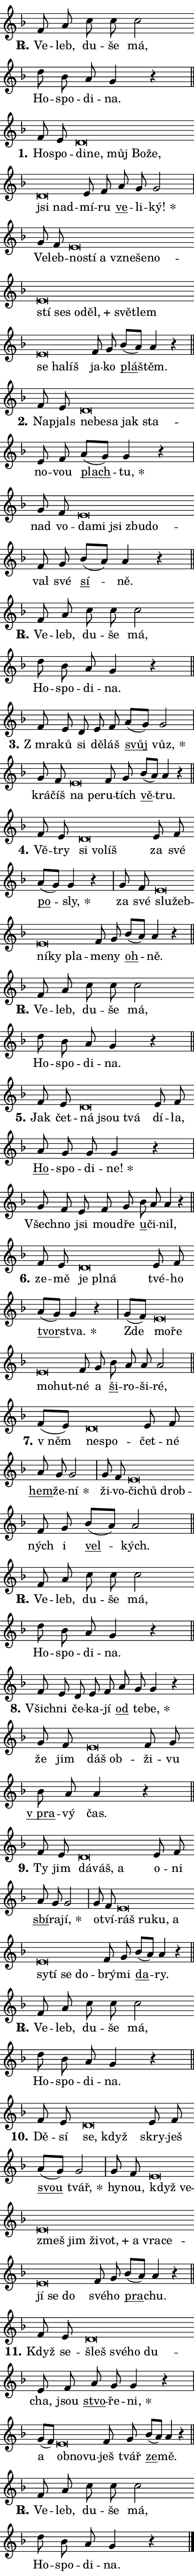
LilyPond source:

\version "2.24.0"
\header { tagline = "" }
\paper {
  indent = 0\cm
  top-margin = 0\cm
  right-margin = 0\cm
  bottom-margin = 0\cm
  left-margin = 0\cm
  paper-width = 7\cm
  page-breaking = #ly:one-page-breaking
  system-system-spacing.basic-distance = #11
  score-system-spacing.basic-distance = #11
  ragged-last = ##f
}


%% Author: Thomas Morley
%% https://lists.gnu.org/archive/html/lilypond-user/2020-05/msg00002.html
#(define (line-position grob)
"Returns position of @var[grob} in current system:
   @code{'start}, if at first time-step
   @code{'end}, if at last time-step
   @code{'middle} otherwise
"
  (let* ((col (ly:item-get-column grob))
         (ln (ly:grob-object col 'left-neighbor))
         (rn (ly:grob-object col 'right-neighbor))
         (col-to-check-left (if (ly:grob? ln) ln col))
         (col-to-check-right (if (ly:grob? rn) rn col))
         (break-dir-left
           (and
             (ly:grob-property col-to-check-left 'non-musical #f)
             (ly:item-break-dir col-to-check-left)))
         (break-dir-right
           (and
             (ly:grob-property col-to-check-right 'non-musical #f)
             (ly:item-break-dir col-to-check-right))))
        (cond ((eqv? 1 break-dir-left) 'start)
              ((eqv? -1 break-dir-right) 'end)
              (else 'middle))))

#(define (tranparent-at-line-position vctor)
  (lambda (grob)
  "Relying on @code{line-position} select the relevant enry from @var{vctor}.
Used to determine transparency,"
    (case (line-position grob)
      ((end) (not (vector-ref vctor 0)))
      ((middle) (not (vector-ref vctor 1)))
      ((start) (not (vector-ref vctor 2))))))

noteHeadBreakVisibility =
#(define-music-function (break-visibility)(vector?)
"Makes @code{NoteHead}s transparent relying on @var{break-visibility}"
#{
  \override NoteHead.transparent =
    #(tranparent-at-line-position break-visibility)
#})

#(define delete-ledgers-for-transparent-note-heads
  (lambda (grob)
    "Reads whether a @code{NoteHead} is transparent.
If so this @code{NoteHead} is removed from @code{'note-heads} from
@var{grob}, which is supposed to be @code{LedgerLineSpanner}.
As a result ledgers are not printed for this @code{NoteHead}"
    (let* ((nhds-array (ly:grob-object grob 'note-heads))
           (nhds-list
             (if (ly:grob-array? nhds-array)
                 (ly:grob-array->list nhds-array)
                 '()))
           ;; Relies on the transparent-property being done before
           ;; Staff.LedgerLineSpanner.after-line-breaking is executed.
           ;; This is fragile ...
           (to-keep
             (remove
               (lambda (nhd)
                 (ly:grob-property nhd 'transparent #f))
               nhds-list)))
      ;; TODO find a better method to iterate over grob-arrays, similiar
      ;; to filter/remove etc for lists
      ;; For now rebuilt from scratch
      (set! (ly:grob-object grob 'note-heads)  '())
      (for-each
        (lambda (nhd)
          (ly:pointer-group-interface::add-grob grob 'note-heads nhd))
        to-keep))))

hideNotes = {
  \noteHeadBreakVisibility #begin-of-line-visible
}
unHideNotes = {
  \noteHeadBreakVisibility #all-visible
}

% work-around for resetting accidentals
% https://lilypond.org/doc/v2.23/Documentation/notation/displaying-rhythms#unmetered-music
cadenzaMeasure = {
  \cadenzaOff
  \partial 1024 s1024
  \cadenzaOn
}

#(define-markup-command (accent layout props text) (markup?)
  "Underline accented syllable"
  (interpret-markup layout props
    #{\markup \override #'(offset . 4.3) \underline { #text }#}))

responsum = \markup \concat {
  "R" \hspace #-1.05 \path #0.1 #'((moveto 0 0.07) (lineto 0.9 0.8)) \hspace #0.05 "."
}

\layout {
    \context {
        \Staff
        \remove "Time_signature_engraver"
        \override LedgerLineSpanner.after-line-breaking = #delete-ledgers-for-transparent-note-heads
    }
    \context {
        \Voice {
            \override NoteHead.output-attributes = #'((class . "notehead"))
            \override Hairpin.height = #0.55
        }
    }
    \context {
        \Lyrics {
            \override StanzaNumber.output-attributes = #'((class . "stanzanumber"))
            \override LyricSpace.minimum-distance = #0.9
            \override LyricText.font-name = #"TeX Gyre Schola"
            \override LyricText.font-size = 1
            \override StanzaNumber.font-name = #"TeX Gyre Schola Bold"
            \override StanzaNumber.font-size = 1
        }
    }
}

% magnetic-lyrics.ily
%
%   written by
%     Jean Abou Samra <jean@abou-samra.fr>
%     Werner Lemberg <wl@gnu.org>
%
%   adapted by
%     Jiri Hon <jiri.hon@gmail.com>
%
% Version 2022-Apr-15

% https://www.mail-archive.com/lilypond-user@gnu.org/msg149350.html

#(define (Left_hyphen_pointer_engraver context)
   "Collect syllable-hyphen-syllable occurrences in lyrics and store
them in properties.  This engraver only looks to the left.  For
example, if the lyrics input is @code{foo -- bar}, it does the
following.

@itemize @bullet
@item
Set the @code{text} property of the @code{LyricHyphen} grob between
@q{foo} and @q{bar} to @code{foo}.

@item
Set the @code{left-hyphen} property of the @code{LyricText} grob with
text @q{foo} to the @code{LyricHyphen} grob between @q{foo} and
@q{bar}.
@end itemize

Use this auxiliary engraver in combination with the
@code{lyric-@/text::@/apply-@/magnetic-@/offset!} hook."
   (let ((hyphen #f)
         (text #f))
     (make-engraver
      (acknowledgers
       ((lyric-syllable-interface engraver grob source-engraver)
        (set! text grob)))
      (end-acknowledgers
       ((lyric-hyphen-interface engraver grob source-engraver)
        ;(when (not (grob::has-interface grob 'lyric-space-interface))
          (set! hyphen grob)));)
      ((stop-translation-timestep engraver)
       (when (and text hyphen)
         (ly:grob-set-object! text 'left-hyphen hyphen))
       (set! text #f)
       (set! hyphen #f)))))

#(define (lyric-text::apply-magnetic-offset! grob)
   "If the space between two syllables is less than the value in
property @code{LyricText@/.details@/.squash-threshold}, move the right
syllable to the left so that it gets concatenated with the left
syllable.

Use this function as a hook for
@code{LyricText@/.after-@/line-@/breaking} if the
@code{Left_@/hyphen_@/pointer_@/engraver} is active."
   (let ((hyphen (ly:grob-object grob 'left-hyphen #f)))
     (when hyphen
       (let ((left-text (ly:spanner-bound hyphen LEFT)))
         (when (grob::has-interface left-text 'lyric-syllable-interface)
           (let* ((common (ly:grob-common-refpoint grob left-text X))
                  (this-x-ext (ly:grob-extent grob common X))
                  (left-x-ext
                   (begin
                     ;; Trigger magnetism for left-text.
                     (ly:grob-property left-text 'after-line-breaking)
                     (ly:grob-extent left-text common X)))
                  ;; `delta` is the gap width between two syllables.
                  (delta (- (interval-start this-x-ext)
                            (interval-end left-x-ext)))
                  (details (ly:grob-property grob 'details))
                  (threshold (assoc-get 'squash-threshold details 0.2)))
             (when (< delta threshold)
               (let* (;; We have to manipulate the input text so that
                      ;; ligatures crossing syllable boundaries are not
                      ;; disabled.  For languages based on the Latin
                      ;; script this is essentially a beautification.
                      ;; However, for non-Western scripts it can be a
                      ;; necessity.
                      (lt (ly:grob-property left-text 'text))
                      (rt (ly:grob-property grob 'text))
                      (is-space (grob::has-interface hyphen 'lyric-space-interface))
                      (space (if is-space " " ""))
                      (space-markup (grob-interpret-markup grob " "))
                      (space-size (interval-length (ly:stencil-extent space-markup X)))
                      (extra-delta (if is-space space-size 0))
                      ;; Append new syllable.
                      (ltrt-space (if (and (string? lt) (string? rt))
                                (string-append lt space rt)
                                (make-concat-markup (list lt space rt))))
                      ;; Right-align `ltrt` to the right side.
                      (ltrt-space-markup (grob-interpret-markup
                               grob
                               (make-translate-markup
                                (cons (interval-length this-x-ext) 0)
                                (make-right-align-markup ltrt-space)))))
                 (begin
                   ;; Don't print `left-text`.
                   (ly:grob-set-property! left-text 'stencil #f)
                   ;; Set text and stencil (which holds all collected
                   ;; syllables so far) and shift it to the left.
                   (ly:grob-set-property! grob 'text ltrt-space)
                   (ly:grob-set-property! grob 'stencil ltrt-space-markup)
                   (ly:grob-translate-axis! grob (- (- delta extra-delta)) X))))))))))


#(define (lyric-hyphen::displace-bounds-first grob)
   ;; Make very sure this callback isn't triggered too early.
   (let ((left (ly:spanner-bound grob LEFT))
         (right (ly:spanner-bound grob RIGHT)))
     (ly:grob-property left 'after-line-breaking)
     (ly:grob-property right 'after-line-breaking)
     (ly:lyric-hyphen::print grob)))

squashThreshold = #0.4

\layout {
  \context {
    \Lyrics
    \consists #Left_hyphen_pointer_engraver
    \override LyricText.after-line-breaking =
      #lyric-text::apply-magnetic-offset!
    \override LyricHyphen.stencil = #lyric-hyphen::displace-bounds-first
    \override LyricText.details.squash-threshold = \squashThreshold
    \override LyricHyphen.minimum-distance = 0
    \override LyricHyphen.minimum-length = \squashThreshold
  }
}

squash = \override LyricText.details.squash-threshold = 9999
unSquash = \override LyricText.details.squash-threshold = \squashThreshold

left = \override LyricText.self-alignment-X = #LEFT
unLeft = \revert LyricText.self-alignment-X

starOffset = #(lambda (grob) 
                (let ((x_offset (ly:self-alignment-interface::aligned-on-x-parent grob)))
                  (if (= x_offset 0) 0 (+ x_offset 1.2))))

star = #(define-music-function (syllable)(string?)
"Append star separator at the end of a syllable"
#{
  \once \override LyricText.X-offset = #starOffset
  \lyricmode { \markup {
    #syllable
    \override #'((font-name . "TeX Gyre Schola Bold")) \hspace #0.2 \lower #0.65 \larger "*"
  } }
#})

starAccent = #(define-music-function (syllable)(string?)
"Append star separator at the end of a syllable and make accent"
#{
  \once \override LyricText.X-offset = #starOffset
  \lyricmode { \markup {
    \accent #syllable
    \override #'((font-name . "TeX Gyre Schola Bold")) \hspace #0.2 \lower #0.65 \larger "*"
  } }
#})

breath = #(define-music-function (syllable)(string?)
"Append breathing indicator at the end of a syllable"
#{
  \lyricmode { \markup { #syllable "+" } }
#})

optionalBreath = #(define-music-function (syllable)(string?)
"Append optional breathing indicator at the end of a syllable"
#{
  \lyricmode { \markup { #syllable "(+)" } }
#})


\score {
    <<
        \new Voice = "melody" { \cadenzaOn \key f \major \relative { f'8 a c c c2 \bar "" d8 bes a g4 r \cadenzaMeasure \bar "||" \break } }
        \new Lyrics \lyricsto "melody" { \lyricmode { \set stanza = \responsum
Ve -- leb, du -- še má, Ho -- spo -- di -- na. } }
    >>
    \layout {}
}

\score {
    <<
        \new Voice = "melody" { \cadenzaOn \key f \major \relative { f'8 e d\breve*1/16 \hideNotes \breve*1/16 \bar "" \breve*1/16 \bar "" \breve*1/16 \bar "" \breve*1/16 \bar "" \breve*1/16 \breve*1/16 \bar "" \unHideNotes e8 f \bar "" a g g2 \cadenzaMeasure \bar "|" g8 f e\breve*1/16 \hideNotes \breve*1/16 \bar "" \breve*1/16 \bar "" \breve*1/16 \bar "" \breve*1/16 \bar "" \breve*1/16 \bar "" \breve*1/16 \bar "" \breve*1/16 \bar "" \breve*1/16 \bar "" \breve*1/16 \bar "" \breve*1/16 \bar "" \breve*1/16 \bar "" \breve*1/16 \bar "" \breve*1/16 \breve*1/16 \bar "" \unHideNotes f8 g \bar "" bes[( a)] a4 r \cadenzaMeasure \bar "||" \break } }
        \new Lyrics \lyricsto "melody" { \lyricmode { \set stanza = "1."
Ho -- spo -- \left di -- \squash ne, můj Bo -- že, jsi nad -- \unLeft \unSquash mí -- ru \markup \accent ve -- li -- \star ký! Ve -- leb -- \left no -- \squash stí a vzne -- še -- no -- stí ses o -- \breath "děl," svě -- tlem se ha -- líš \unLeft \unSquash ja -- ko \markup \accent plá -- štěm. } }
    >>
    \layout {}
}

\score {
    <<
        \new Voice = "melody" { \cadenzaOn \key f \major \relative { f'8 e d\breve*1/16 \hideNotes \breve*1/16 \bar "" \breve*1/16 \bar "" \breve*1/16 \breve*1/16 \bar "" \unHideNotes e8 f \bar "" a[( g)] g4 r \cadenzaMeasure \bar "|" g8 f e\breve*1/16 \hideNotes \breve*1/16 \bar "" \breve*1/16 \bar "" \breve*1/16 \breve*1/16 \bar "" \unHideNotes f8 g \bar "" bes[( a)] a4 r \cadenzaMeasure \bar "||" \break } }
        \new Lyrics \lyricsto "melody" { \lyricmode { \set stanza = "2."
Na -- pjals \left ne -- \squash be -- sa jak sta -- \unLeft \unSquash no -- vou \markup \accent plach -- \star tu, nad vo -- \left da -- \squash mi jsi zbu -- do -- \unLeft \unSquash val své \markup \accent sí -- ně. } }
    >>
    \layout {}
}

\score {
    <<
        \new Voice = "melody" { \cadenzaOn \key f \major \relative { f'8 a c c c2 \bar "" d8 bes a g4 r \cadenzaMeasure \bar "||" \break } }
        \new Lyrics \lyricsto "melody" { \lyricmode { \set stanza = \responsum
Ve -- leb, du -- še má, Ho -- spo -- di -- na. } }
    >>
    \layout {}
}

\score {
    <<
        \new Voice = "melody" { \cadenzaOn \key f \major \relative { f'8 e d e8 f \bar "" a[( g)] g2 \cadenzaMeasure \bar "|" g8 f e\breve*1/16 \hideNotes \breve*1/16 \bar "" \unHideNotes f8 g \bar "" bes[( a)] a4 r \cadenzaMeasure \bar "||" \break } }
        \new Lyrics \lyricsto "melody" { \lyricmode { \set stanza = "3."
"Z mra" -- ků si dě -- láš \markup \accent svůj \star vůz, krá -- číš \left na \squash pe -- \unLeft \unSquash ru -- tích \markup \accent vě -- tru. } }
    >>
    \layout {}
}

\score {
    <<
        \new Voice = "melody" { \cadenzaOn \key f \major \relative { f'8 e d\breve*1/16 \hideNotes \breve*1/16 \breve*1/16 \bar "" \unHideNotes e8 f \bar "" a[( g)] g4 r \cadenzaMeasure \bar "|" g8 f e\breve*1/16 \hideNotes \breve*1/16 \bar "" \breve*1/16 \bar "" \breve*1/16 \breve*1/16 \bar "" \unHideNotes f8 g \bar "" bes[( a)] a4 r \cadenzaMeasure \bar "||" \break } }
        \new Lyrics \lyricsto "melody" { \lyricmode { \set stanza = "4."
Vě -- try \left si \squash vo -- líš \unLeft \unSquash za své \markup \accent po -- \star sly, za své \left slu -- \squash žeb -- ní -- ky pla -- \unLeft \unSquash me -- ny \markup \accent oh -- ně. } }
    >>
    \layout {}
}

\score {
    <<
        \new Voice = "melody" { \cadenzaOn \key f \major \relative { f'8 a c c c2 \bar "" d8 bes a g4 r \cadenzaMeasure \bar "||" \break } }
        \new Lyrics \lyricsto "melody" { \lyricmode { \set stanza = \responsum
Ve -- leb, du -- še má, Ho -- spo -- di -- na. } }
    >>
    \layout {}
}

\score {
    <<
        \new Voice = "melody" { \cadenzaOn \key f \major \relative { f'8 e d\breve*1/16 \hideNotes \breve*1/16 \breve*1/16 \bar "" \unHideNotes e8 f \bar "" a g g g4 r \cadenzaMeasure \bar "|" g8 f e f8 g \bar "" bes a a4 r \cadenzaMeasure \bar "||" \break } }
        \new Lyrics \lyricsto "melody" { \lyricmode { \set stanza = "5."
Jak čet -- \left ná \squash jsou tvá \unLeft \unSquash dí -- la, \markup \accent Ho -- spo -- di -- \star ne! Všech -- no jsi mou -- dře \markup \accent u -- či -- nil, } }
    >>
    \layout {}
}

\score {
    <<
        \new Voice = "melody" { \cadenzaOn \key f \major \relative { f'8 e d\breve*1/16 \hideNotes \breve*1/16 \breve*1/16 \bar "" \unHideNotes e8 f \bar "" a[( g)] g4 r \cadenzaMeasure \bar "|" g8[( f)] e\breve*1/16 \hideNotes \breve*1/16 \bar "" \breve*1/16 \breve*1/16 \bar "" \unHideNotes f8 g \bar "" bes a a a2 \cadenzaMeasure \bar "||" \break } }
        \new Lyrics \lyricsto "melody" { \lyricmode { \set stanza = "6."
ze -- mě \left je \squash pl -- ná \unLeft \unSquash tvé -- ho \markup \accent tvor -- \star stva. Zde \left mo -- \squash ře mo -- hut -- \unLeft \unSquash né a \markup \accent ši -- ro -- ši -- ré, } }
    >>
    \layout {}
}

\score {
    <<
        \new Voice = "melody" { \cadenzaOn \key f \major \relative { f'8[( e)] d\breve*1/16 \hideNotes \breve*1/16 \bar "" \unHideNotes e8 f \bar "" a g g2 \cadenzaMeasure \bar "|" g8 f e\breve*1/16 \hideNotes \breve*1/16 \breve*1/16 \bar "" \unHideNotes f8 g \bar "" bes[( a)] a2 \cadenzaMeasure \bar "||" \break } }
        \new Lyrics \lyricsto "melody" { \lyricmode { \set stanza = "7."
"v něm" \left ne -- \squash spo -- \unLeft \unSquash čet -- né \markup \accent hem -- že -- \star ní ži -- vo -- \left či -- \squash chů drob -- \unLeft \unSquash ných i \markup \accent vel -- kých. } }
    >>
    \layout {}
}

\score {
    <<
        \new Voice = "melody" { \cadenzaOn \key f \major \relative { f'8 a c c c2 \bar "" d8 bes a g4 r \cadenzaMeasure \bar "||" \break } }
        \new Lyrics \lyricsto "melody" { \lyricmode { \set stanza = \responsum
Ve -- leb, du -- še má, Ho -- spo -- di -- na. } }
    >>
    \layout {}
}

\score {
    <<
        \new Voice = "melody" { \cadenzaOn \key f \major \relative { f'8 e d e8 f \bar "" a g g4 r \cadenzaMeasure \bar "|" g8 f e\breve*1/16 \hideNotes \breve*1/16 \bar "" \unHideNotes f8 g \bar "" bes a a4 r \cadenzaMeasure \bar "||" \break } }
        \new Lyrics \lyricsto "melody" { \lyricmode { \set stanza = "8."
Všich -- ni če -- ka -- jí \markup \accent od te -- \star be, že jim \left dáš \squash ob -- \unLeft \unSquash ži -- vu \markup \accent "v pra" -- vý čas. } }
    >>
    \layout {}
}

\score {
    <<
        \new Voice = "melody" { \cadenzaOn \key f \major \relative { f'8 e d\breve*1/16 \hideNotes \breve*1/16 \breve*1/16 \bar "" \unHideNotes e8 f \bar "" a g g2 \cadenzaMeasure \bar "|" g8 f e\breve*1/16 \hideNotes \breve*1/16 \bar "" \breve*1/16 \bar "" \breve*1/16 \bar "" \breve*1/16 \bar "" \breve*1/16 \bar "" \breve*1/16 \breve*1/16 \bar "" \unHideNotes f8 g \bar "" bes[( a)] a4 r \cadenzaMeasure \bar "||" \break } }
        \new Lyrics \lyricsto "melody" { \lyricmode { \set stanza = "9."
Ty jim \left dá -- \squash váš, a \unLeft \unSquash o -- ni \markup \accent sbí -- ra -- \star jí, o -- tví -- \left ráš \squash ru -- ku, a sy -- tí se do -- \unLeft \unSquash brý -- mi \markup \accent da -- ry. } }
    >>
    \layout {}
}

\score {
    <<
        \new Voice = "melody" { \cadenzaOn \key f \major \relative { f'8 a c c c2 \bar "" d8 bes a g4 r \cadenzaMeasure \bar "||" \break } }
        \new Lyrics \lyricsto "melody" { \lyricmode { \set stanza = \responsum
Ve -- leb, du -- še má, Ho -- spo -- di -- na. } }
    >>
    \layout {}
}

\score {
    <<
        \new Voice = "melody" { \cadenzaOn \key f \major \relative { f'8 e d\breve*1/16 \hideNotes \breve*1/16 \bar "" \unHideNotes e8 f \bar "" a[( g)] g2 \cadenzaMeasure \bar "|" g8 f e\breve*1/16 \hideNotes \breve*1/16 \bar "" \breve*1/16 \bar "" \breve*1/16 \bar "" \breve*1/16 \bar "" \breve*1/16 \bar "" \breve*1/16 \bar "" \breve*1/16 \bar "" \breve*1/16 \bar "" \breve*1/16 \bar "" \breve*1/16 \breve*1/16 \bar "" \unHideNotes f8 g \bar "" bes[( a)] a4 r \cadenzaMeasure \bar "||" \break } }
        \new Lyrics \lyricsto "melody" { \lyricmode { \set stanza = "10."
Dě -- sí \left se, \squash když \unLeft \unSquash skry -- ješ \markup \accent svou \star tvář, hy -- nou, \left když \squash ve -- zmeš jim ži -- \breath "vot," a vra -- ce -- jí se do \unLeft \unSquash své -- ho \markup \accent pra -- chu. } }
    >>
    \layout {}
}

\score {
    <<
        \new Voice = "melody" { \cadenzaOn \key f \major \relative { f'8 e d\breve*1/16 \hideNotes \breve*1/16 \bar "" \breve*1/16 \breve*1/16 \bar "" \unHideNotes e8 f \bar "" a g g4 r \cadenzaMeasure \bar "|" g8[( f)] e\breve*1/16 \hideNotes \breve*1/16 \breve*1/16 \bar "" \unHideNotes f8 g \bar "" bes[( a)] a4 r \cadenzaMeasure \bar "||" \break } }
        \new Lyrics \lyricsto "melody" { \lyricmode { \set stanza = "11."
Když se -- \left šleš \squash své -- ho du -- \unLeft \unSquash cha, jsou \markup \accent stvo -- ře -- \star ni, a \left ob -- \squash no -- vu -- \unLeft \unSquash ješ tvář \markup \accent ze -- mě. } }
    >>
    \layout {}
}

\score {
    <<
        \new Voice = "melody" { \cadenzaOn \key f \major \relative { f'8 a c c c2 \bar "" d8 bes a g4 r \cadenzaMeasure \bar "||" \break } \bar "|." }
        \new Lyrics \lyricsto "melody" { \lyricmode { \set stanza = \responsum
Ve -- leb, du -- še má, Ho -- spo -- di -- na. } }
    >>
    \layout {}
}
